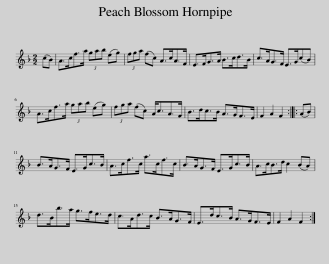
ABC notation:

X:1
L:1/8
M:2/2
I:linebreak $
K:F
V:1 treble
V:1
 (cB) | A>cf>a (3gab (eg) | (3fga (fc) A>cA>F | E>FG>A B>cd>B | c>AG>F E>G(cB) |$ %5
 A>cf>a (3gab (eg) | (3fga (fc) A<cA>F | B>dc>B A>GF>E | F2 A2 F2 :: (AB) |$ %10
 B>AG>F E>Gc>B | A>cf>c a>cf>c | B>AG>F E>Gc>B | A>cB>d c2 (BA) |$ d>Bb>a g>fe>d | %15
 c>Ad>c B>AG>F | E>dc>B A>GF>E | F2 A2 F2 :| %18
